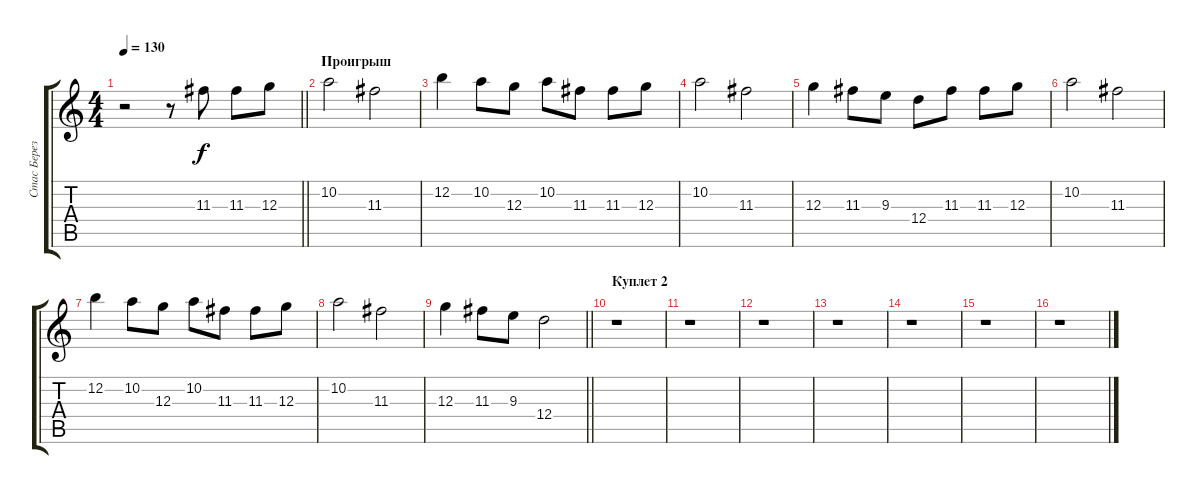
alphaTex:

\track ("Стас Березовский (соло-гитара)" "Стас Берез") {instrument electricguitarjazz}
\staff {score tabs}
\tuning (E4 B3 G3 D3 A2 E2) {hide}
\ts (4 4)
\tempo 130
\clef g2
\barLineRight lightlight
\ks c
r.2{dy f} r.8 11.3.8 11.3.8 12.3.8 |
\section ("" "Проигрыш")
10.2.2 11.3.2 |
12.2.4 10.2.8 12.3.8 10.2.8 11.3.8 11.3.8 12.3.8 |
10.2.2 11.3.2 |
12.3.4 11.3.8 9.3.8 12.4.8 11.3.8 11.3.8 12.3.8 |
10.2.2 11.3.2 |
12.2.4 10.2.8 12.3.8 10.2.8 11.3.8 11.3.8 12.3.8 |
10.2.2 11.3.2 |
\barLineRight lightlight
12.3.4 11.3.8 9.3.8 12.4.2 |
\section ("" "Куплет 2")
r.1 |
r.1 |
r.1 |
r.1 |
r.1 |
r.1 |
r.1
